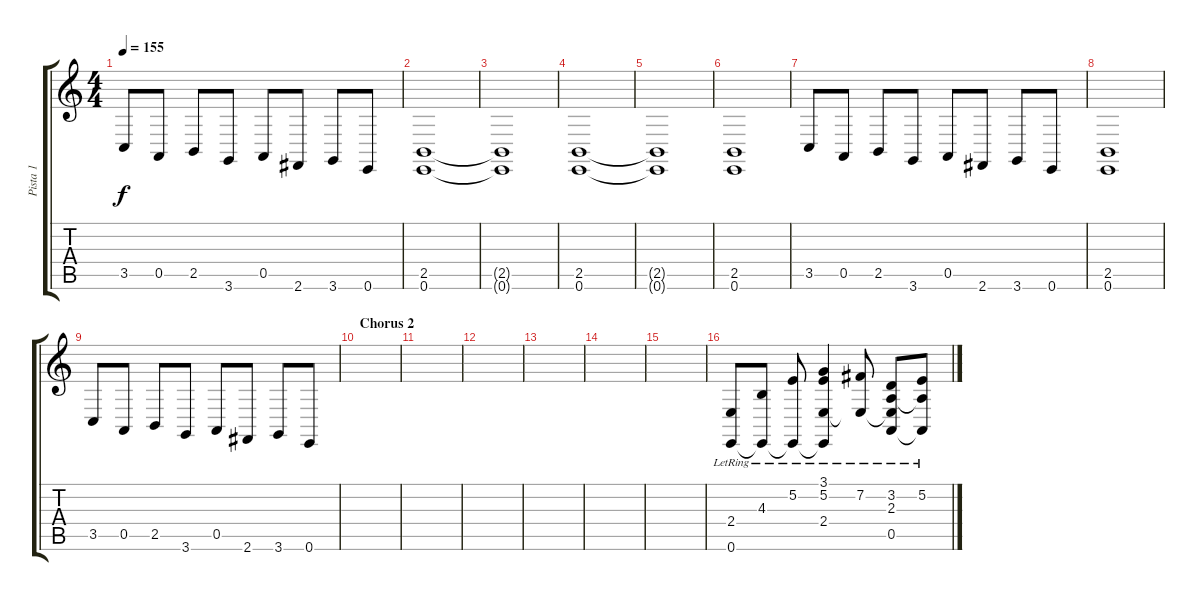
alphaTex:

\track ("Pista 1" "Pista 1") {instrument harpsichord}
\staff {score tabs}
\tuning (E4 B3 G3 D3 A2 E2) {hide}
\ts (4 4)
\tempo 155
\clef g2
\ks c
3.5.8{dy f} 0.5.8 2.5.8 3.6.8 0.5.8 2.6.8 3.6.8 0.6.8 |
(2.5 0.6).1 |
(2.5{t} 0.6{t}).1 |
(2.5 0.6).1 |
(2.5{t} 0.6{t}).1 |
(2.5 0.6).1 |
3.5.8 0.5.8 2.5.8 3.6.8 0.5.8 2.6.8 3.6.8 0.6.8 |
(2.5 0.6).1 |
3.5.8 0.5.8 2.5.8 3.6.8 0.5.8 2.6.8 3.6.8 0.6.8 |
\section ("" "Chorus 2")
|
|
|
|
|
|
(2.4{lr} 0.6{lr}).8{instrument acousticgrandpiano} (4.3{lr} 0.6{t}).8 (5.2{lr} 0.6{t}).8 (3.1{lr} 5.2{lr} 2.4{lr} 0.6{t}).4 (7.2{lr} 2.4{t}).8 (3.2{lr} 2.3{lr} 2.4{t} 0.5{lr}).8 (5.2{lr} 2.3{t} 0.5{t}).8
